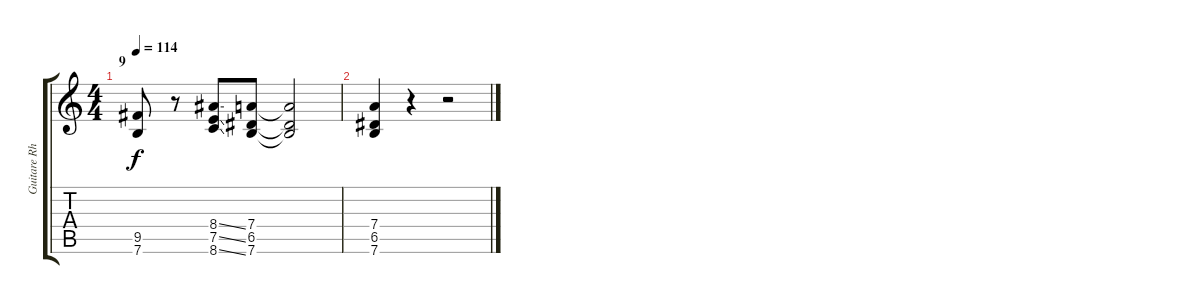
\track ("Guitare Rhytmique 1" "Guitare Rh") {instrument overdrivenguitar}
\staff {score tabs}
\tuning (E4 B3 G3 D3 A2 E2) {hide}
\ts (4 4)
\section ("" "9")
\tempo 114
\clef g2
\ks c
(9.5 7.6).8{dy f} r.8 (8.4{ss} 7.5{ss} 8.6{ss}).8 (7.4 6.5 7.6).8 (7.4{t} 6.5{t} 7.6{t}).2 |
(7.4 6.5 7.6).4 r.4 r.2
